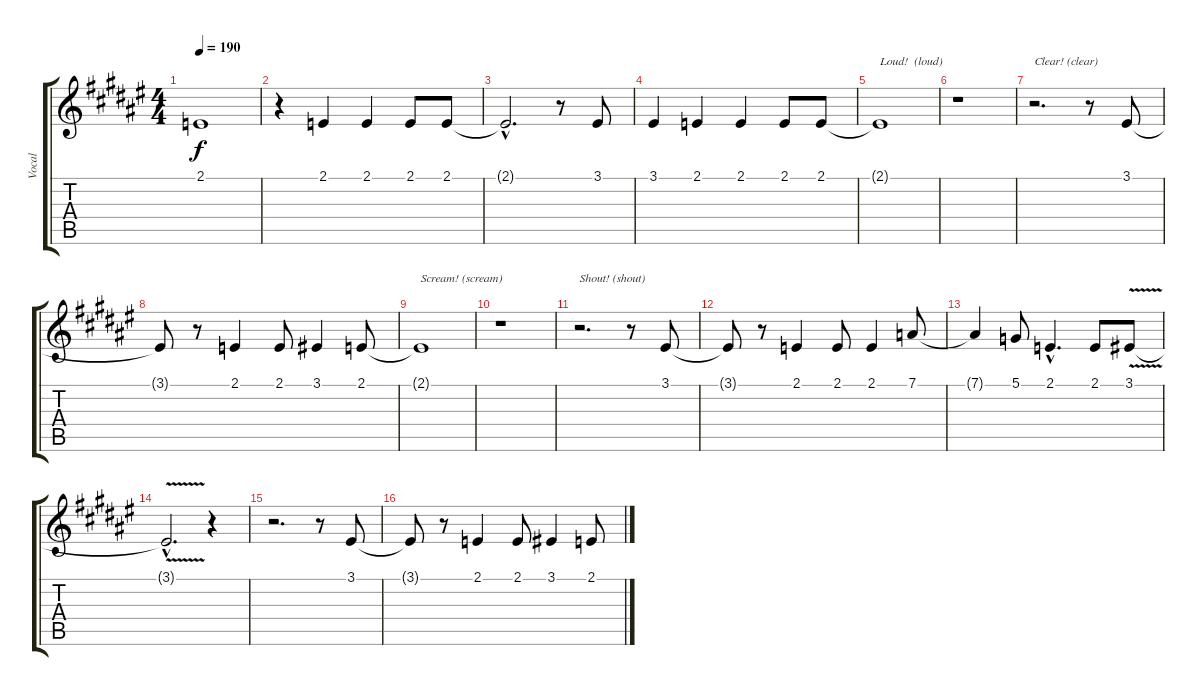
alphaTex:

\track ("Vocal" "Vocal") {instrument frenchhorn}
\staff {score tabs}
\tuning (D4 A3 F3 C3 G2 D2) {hide}
\ts (4 4)
\tempo 190
\clef g2
\ks d#minor
2.1{t}.1{dy f} |
r.4 2.1.4 2.1.4 2.1.8 2.1.8 |
2.1{hac t}.2{d} r.8 3.1.8 |
3.1.4 2.1.4 2.1.4 2.1.8 2.1.8 |
2.1{t}.1{txt "Loud!  (loud)"} |
r.1 |
r.2{d txt "Clear! (clear)"} r.8 3.1.8 |
3.1{t}.8 r.8 2.1.4 2.1.8 3.1.4 2.1.8 |
2.1{t}.1{txt "Scream! (scream)"} |
r.1 |
r.2{d txt "Shout! (shout)"} r.8 3.1.8 |
3.1{t}.8 r.8 2.1.4 2.1.8 2.1.4 7.1.8 |
7.1{t}.4 5.1.8 2.1{hac}.4{d} 2.1.8 3.1{v}.8 |
3.1{hac t}.2{d} r.4 |
r.2{d} r.8 3.1.8 |
3.1{t}.8 r.8 2.1.4 2.1.8 3.1.4 2.1.8
